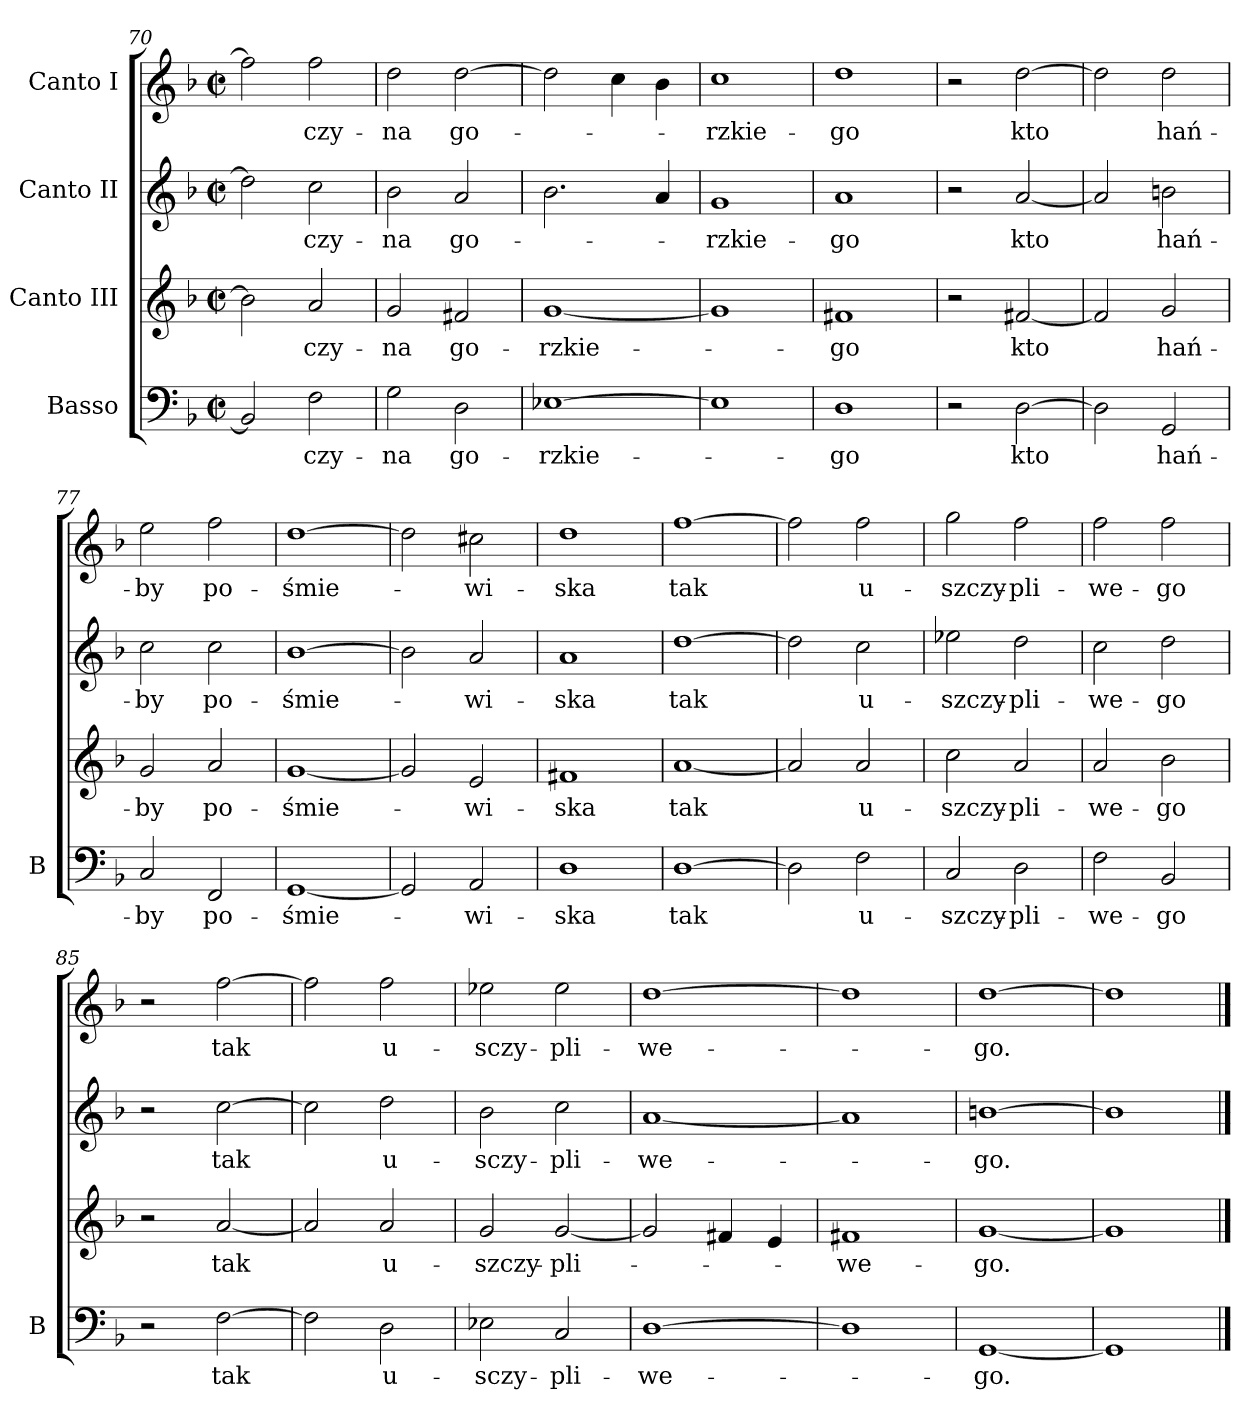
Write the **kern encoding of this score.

**kern	**text	**kern	**text	**kern	**text	**kern	**text
*part4	*part4	*part3	*part3	*part2	*part2	*part1	*part1
*staff4	*staff4	*staff3	*staff3	*staff2	*staff2	*staff1	*staff1
*I"Basso	*	*I"Canto III	*	*I"Canto II	*	*I"Canto I	*
*I'B	*	*	*	*	*	*	*
*clefF4	*	*clefG2	*	*clefG2	*	*clefG2	*
*k[b-]	*	*k[b-]	*	*k[b-]	*	*k[b-]	*
*M2/2	*	*M2/2	*	*M2/2	*	*M2/2	*
*met(c|)	*	*met(c|)	*	*met(c|)	*	*met(c|)	*
=70	=70	=70	=70	=70	=70	=70	=70
2BB-/]	.	2b-\]	.	2dd\]	.	2ff\]	.
2F\	-czy-	2a/	-czy-	2cc\	-czy-	2ff\	-czy-
=71	=71	=71	=71	=71	=71	=71	=71
2G\	-na	2g/	-na	2b-\	-na	2dd\	-na
2D\	go-	2f#X/	go-	2a/	go-	[2dd\	go-
=72	=72	=72	=72	=72	=72	=72	=72
[1E-X	-rzkie-	[1g	-rzkie-	2.b-\	.	2dd\]	.
.	.	.	.	.	.	4cc\	.
.	.	.	.	4a/	.	4b-\	.
=73	=73	=73	=73	=73	=73	=73	=73
1E-]	.	1g]	.	1g	-rzkie-	1cc	-rzkie-
=74	=74	=74	=74	=74	=74	=74	=74
1D	-go	1f#X	-go	1a	-go	1dd	-go
=75	=75	=75	=75	=75	=75	=75	=75
2r	.	2r	.	2r	.	2r	.
[2D\	kto	[2f#X/	kto	[2a/	kto	[2dd\	kto
=76	=76	=76	=76	=76	=76	=76	=76
2D\]	.	2f#/]	.	2a/]	.	2dd\]	.
2GG/	hań-	2g/	hań-	2bn\	hań-	2dd\	hań-
=77	=77	=77	=77	=77	=77	=77	=77
2C/	-by	2g/	-by	2cc\	-by	2ee\	-by
2FF/	po-	2a/	po-	2cc\	po-	2ff\	po-
=78	=78	=78	=78	=78	=78	=78	=78
[1GG	-śmie-	[1g	-śmie-	[1b-	-śmie-	[1dd	-śmie-
=79	=79	=79	=79	=79	=79	=79	=79
2GG/]	.	2g/]	.	2b-\]	.	2dd\]	.
2AA/	-wi-	2e/	-wi-	2a/	-wi-	2cc#X\	-wi-
=80	=80	=80	=80	=80	=80	=80	=80
1D	-ska	1f#X	-ska	1a	-ska	1dd	-ska
=81	=81	=81	=81	=81	=81	=81	=81
[1D	tak	[1a	tak	[1dd	tak	[1ff	tak
=82	=82	=82	=82	=82	=82	=82	=82
2D\]	.	2a/]	.	2dd\]	.	2ff\]	.
2F\	u-	2a/	u-	2cc\	u-	2ff\	u-
=83	=83	=83	=83	=83	=83	=83	=83
2C/	-szczy-	2cc\	-szczy-	2ee-X\	-szczy-	2gg\	-szczy-
2D\	-pli-	2a/	-pli-	2dd\	-pli-	2ff\	-pli-
=84	=84	=84	=84	=84	=84	=84	=84
2F\	-we-	2a/	-we-	2cc\	-we-	2ff\	-we-
2BB-/	-go	2b-\	-go	2dd\	-go	2ff\	-go
=85	=85	=85	=85	=85	=85	=85	=85
2r	.	2r	.	2r	.	2r	.
[2F\	tak	[2a/	tak	[2cc\	tak	[2ff\	tak
=86	=86	=86	=86	=86	=86	=86	=86
2F\]	.	2a/]	.	2cc\]	.	2ff\]	.
2D\	u-	2a/	u-	2dd\	u-	2ff\	u-
=87	=87	=87	=87	=87	=87	=87	=87
2E-X\	-sczy-	2g/	-szczy-	2b-\	-sczy-	2ee-X\	-sczy-
2C/	-pli-	[2g/	-pli-	2cc\	-pli-	2ee-\	-pli-
=88	=88	=88	=88	=88	=88	=88	=88
[1D	-we-	2g/]	.	[1a	-we-	[1dd	-we-
.	.	4f#X/	.	.	.	.	.
.	.	4e/	.	.	.	.	.
=89	=89	=89	=89	=89	=89	=89	=89
1D]	.	1f#X	-we-	1a]	.	1dd]	.
=90	=90	=90	=90	=90	=90	=90	=90
[1GG	-go.	[1g	-go.	[1bn	-go.	[1dd	-go.
=91	=91	=91	=91	=91	=91	=91	=91
1GG]	.	1g]	.	1b]	.	1dd]	.
==	==	==	==	==	==	==	==
*-	*-	*-	*-	*-	*-	*-	*-
